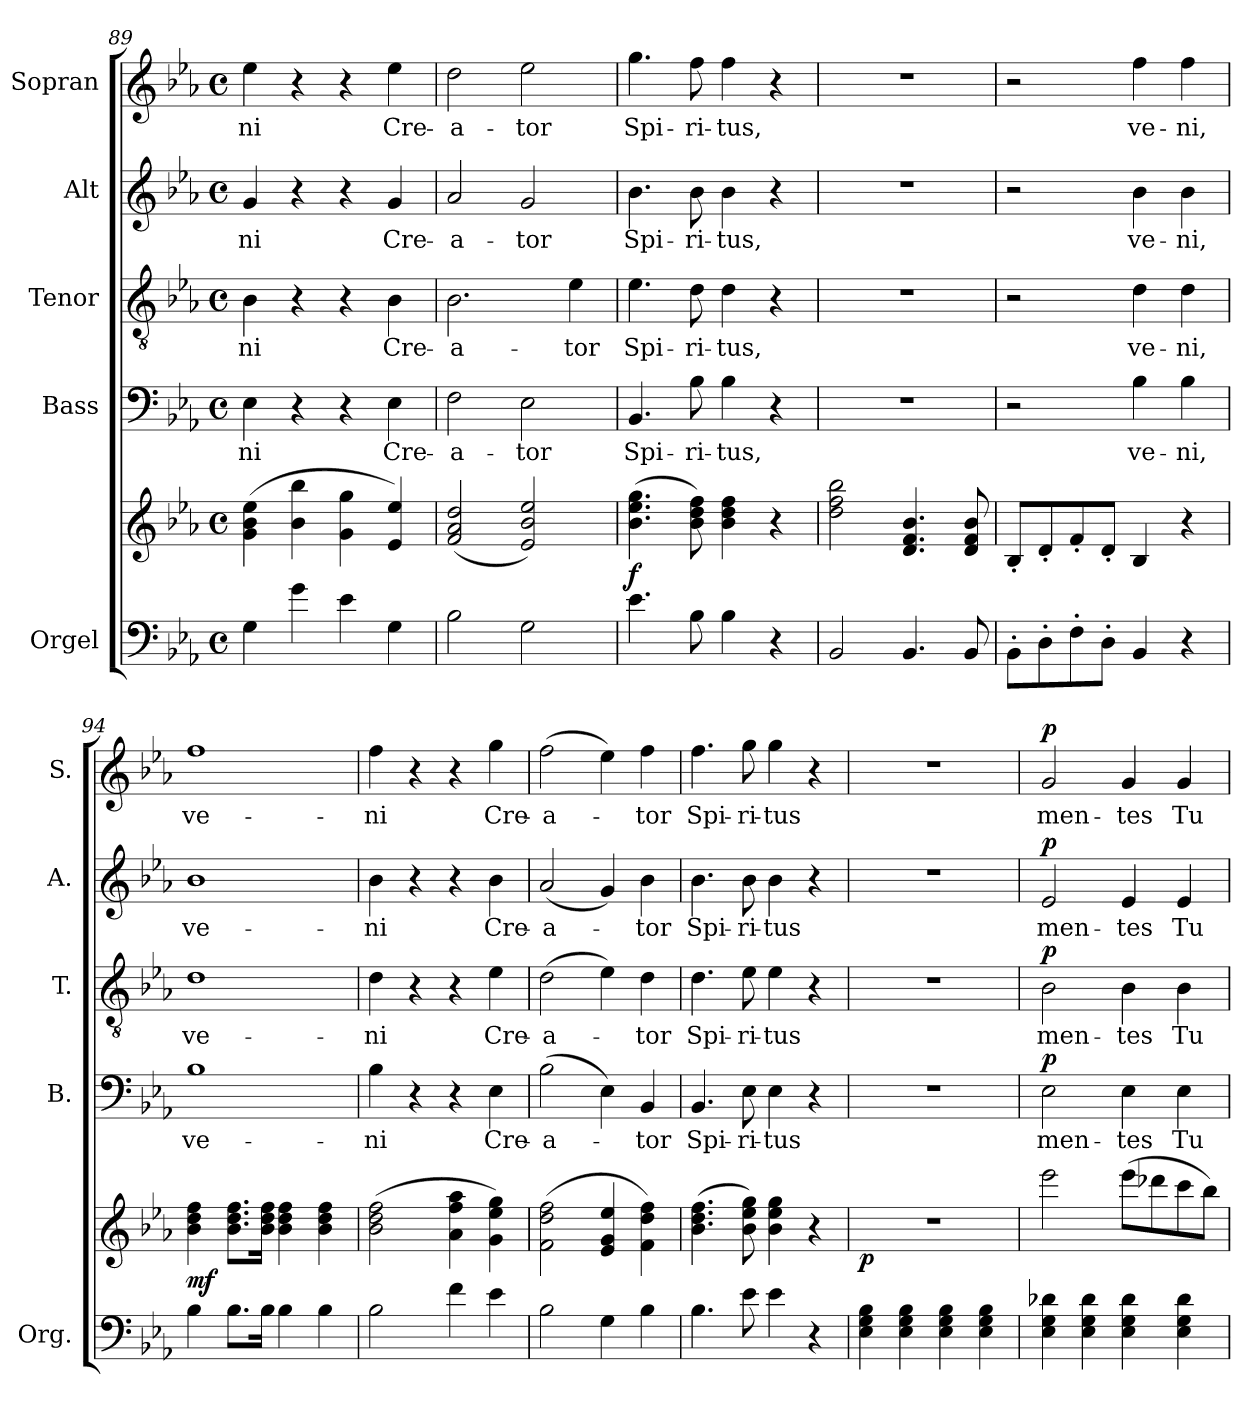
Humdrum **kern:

**kern	**kern	**dynam	**kern	**text	**dynam	**kern	**text	**dynam	**kern	**text	**dynam	**kern	**text	**dynam
*part5	*part5	*part5	*part4	*part4	*part4	*part3	*part3	*part3	*part2	*part2	*part2	*part1	*part1	*part1
*staff6	*staff5	*staff5/6	*staff4	*staff4	*staff4	*staff3	*staff3	*staff3	*staff2	*staff2	*staff2	*staff1	*staff1	*staff1
*I"Orgel	*	*	*I"Bass	*	*	*I"Tenor	*	*	*I"Alt	*	*	*I"Sopran	*	*
*I'Org.	*	*	*I'B.	*	*	*I'T.	*	*	*I'A.	*	*	*I'S.	*	*
*clefF4	*clefG2	*	*clefF4	*	*	*clefGv2	*	*	*clefG2	*	*	*clefG2	*	*
*k[b-e-a-]	*k[b-e-a-]	*	*k[b-e-a-]	*	*	*k[b-e-a-]	*	*	*k[b-e-a-]	*	*	*k[b-e-a-]	*	*
*E-:	*E-:	*	*E-:	*	*	*E-:	*	*	*E-:	*	*	*E-:	*	*
*M4/4	*M4/4	*	*M4/4	*	*	*M4/4	*	*	*M4/4	*	*	*M4/4	*	*
*met(c)	*met(c)	*	*met(c)	*	*	*met(c)	*	*	*met(c)	*	*	*met(c)	*	*
=89	=89	=89	=89	=89	=89	=89	=89	=89	=89	=89	=89	=89	=89	=89
!	!	!	!	!LO:LY:b	!	!	!LO:LY:b	!	!	!LO:LY:b	!	!	!LO:LY:b	!
4G\	(>4g\ 4b-\ 4ee-\	.	4E-\	-ni	.	4B-\	-ni	.	4g/	-ni	.	4ee-\	-ni	.
4g\	4b-\ 4bb-\	.	4r	.	.	4r	.	.	4r	.	.	4r	.	.
4e-\	4g\ 4gg\	.	4r	.	.	4r	.	.	4r	.	.	4r	.	.
!	!	!	!	!LO:LY:b	!	!	!LO:LY:b	!	!	!LO:LY:b	!	!	!LO:LY:b	!
4G\	4e-/ 4ee-/)	.	4E-\	Cre-	.	4B-\	Cre-	.	4g/	Cre-	.	4ee-\	Cre-	.
=90	=90	=90	=90	=90	=90	=90	=90	=90	=90	=90	=90	=90	=90	=90
!	!	!	!	!LO:LY:b	!	!	!LO:LY:b	!	!	!LO:LY:b	!	!	!LO:LY:b	!
2B-\	(<2f/ 2a-/ 2dd/	.	2F\	-a-	.	2.B-\	-a-	.	2a-/	-a-	.	2dd\	-a-	.
!	!	!	!	!LO:LY:b	!	!	!	!	!	!LO:LY:b	!	!	!LO:LY:b	!
2G\	2e-/ 2b-/ 2ee-/)	.	2E-\	-tor	.	.	.	.	2g/	-tor	.	2ee-\	-tor	.
!	!	!	!	!	!	!	!LO:LY:b	!	!	!	!	!	!	!
.	.	.	.	.	.	4e-\	-tor	.	.	.	.	.	.	.
=91	=91	=91	=91	=91	=91	=91	=91	=91	=91	=91	=91	=91	=91	=91
!	!	!LO:DY:b	!	!LO:LY:b	!	!	!LO:LY:b	!	!	!LO:LY:b	!	!	!LO:LY:b	!
4.e-\	(>4.b-\ 4.ee-\ 4.gg\	f	4.BB-/	Spi-	.	4.e-\	Spi-	.	4.b-\	Spi-	.	4.gg\	Spi-	.
!	!	!	!	!LO:LY:b	!	!	!LO:LY:b	!	!	!LO:LY:b	!	!	!LO:LY:b	!
8B-\	8b-\ 8dd\ 8ff\)	.	8B-\	-ri-	.	8d\	-ri-	.	8b-\	-ri-	.	8ff\	-ri-	.
!	!	!	!	!LO:LY:b	!	!	!LO:LY:b	!	!	!LO:LY:b	!	!	!LO:LY:b	!
4B-\	4b-\ 4dd\ 4ff\	.	4B-\	-tus,	.	4d\	-tus,	.	4b-\	-tus,	.	4ff\	-tus,	.
4r	4r	.	4r	.	.	4r	.	.	4r	.	.	4r	.	.
=92	=92	=92	=92	=92	=92	=92	=92	=92	=92	=92	=92	=92	=92	=92
2BB-/	2dd\ 2ff\ 2bb-\	.	1r	.	.	1r	.	.	1r	.	.	1r	.	.
4.BB-/	4.d/ 4.f/ 4.b-/	.	.	.	.	.	.	.	.	.	.	.	.	.
8BB-/	8d/ 8f/ 8b-/	.	.	.	.	.	.	.	.	.	.	.	.	.
!!LO:PB:g=z
=93	=93	=93	=93	=93	=93	=93	=93	=93	=93	=93	=93	=93	=93	=93
8BB-'>\L	8B-'</L	.	2r	.	.	2r	.	.	2r	.	.	2r	.	.
8D'>\	8d'</	.	.	.	.	.	.	.	.	.	.	.	.	.
8F'>\	8f'</	.	.	.	.	.	.	.	.	.	.	.	.	.
8D'>\J	8d'</J	.	.	.	.	.	.	.	.	.	.	.	.	.
!	!	!	!	!LO:LY:b	!	!	!LO:LY:b	!	!	!LO:LY:b	!	!	!LO:LY:b	!
4BB-/	4B-/	.	4B-\	ve-	.	4d\	ve-	.	4b-\	ve-	.	4ff\	ve-	.
!	!	!	!	!LO:LY:b	!	!	!LO:LY:b	!	!	!LO:LY:b	!	!	!LO:LY:b	!
4r	4r	.	4B-\	-ni,	.	4d\	-ni,	.	4b-\	-ni,	.	4ff\	-ni,	.
=94	=94	=94	=94	=94	=94	=94	=94	=94	=94	=94	=94	=94	=94	=94
!	!	!LO:DY:b	!	!LO:LY:b	!	!	!LO:LY:b	!	!	!LO:LY:b	!	!	!LO:LY:b	!
4B-\	4b-\ 4dd\ 4ff\	mf	1B-	ve-	.	1d	ve-	.	1b-	ve-	.	1ff	ve-	.
8.B-\L	8.b-\ 8.dd\ 8.ff\L	.	.	.	.	.	.	.	.	.	.	.	.	.
16B-\Jk	16b-\ 16dd\ 16ff\Jk	.	.	.	.	.	.	.	.	.	.	.	.	.
4B-\	4b-\ 4dd\ 4ff\	.	.	.	.	.	.	.	.	.	.	.	.	.
4B-\	4b-\ 4dd\ 4ff\	.	.	.	.	.	.	.	.	.	.	.	.	.
=95	=95	=95	=95	=95	=95	=95	=95	=95	=95	=95	=95	=95	=95	=95
!	!	!	!	!LO:LY:b	!	!	!LO:LY:b	!	!	!LO:LY:b	!	!	!LO:LY:b	!
2B-\	(>2b-\ 2dd\ 2ff\	.	4B-\	-ni	.	4d\	-ni	.	4b-\	-ni	.	4ff\	-ni	.
.	.	.	4r	.	.	4r	.	.	4r	.	.	4r	.	.
4f\	4a-\ 4ff\ 4aa-\	.	4r	.	.	4r	.	.	4r	.	.	4r	.	.
!	!	!	!	!LO:LY:b	!	!	!LO:LY:b	!	!	!LO:LY:b	!	!	!LO:LY:b	!
4e-\	4g\ 4ee-\ 4gg\)	.	4E-\	Cre-	.	4e-\	Cre-	.	4b-\	Cre-	.	4gg\	Cre-	.
=96	=96	=96	=96	=96	=96	=96	=96	=96	=96	=96	=96	=96	=96	=96
!	!	!	!	!LO:LY:b	!	!	!LO:LY:b	!	!	!LO:LY:b	!	!	!LO:LY:b	!
2B-\	(>2f\ 2dd\ 2ff\	.	(>2B-\	-a-	.	(>2d\	-a-	.	(<2a-/	-a-	.	(>2ff\	-a-	.
4G\	4e-/ 4g/ 4ee-/	.	4E-\)	.	.	4e-\)	.	.	4g/)	.	.	4ee-\)	.	.
!	!	!	!	!LO:LY:b	!	!	!LO:LY:b	!	!	!LO:LY:b	!	!	!LO:LY:b	!
4B-\	4f\ 4dd\ 4ff\)	.	4BB-/	-tor	.	4d\	-tor	.	4b-\	-tor	.	4ff\	-tor	.
=97	=97	=97	=97	=97	=97	=97	=97	=97	=97	=97	=97	=97	=97	=97
!	!	!	!	!LO:LY:b	!	!	!LO:LY:b	!	!	!LO:LY:b	!	!	!LO:LY:b	!
4.B-\	(>4.b-\ 4.dd\ 4.ff\	.	4.BB-/	Spi-	.	4.d\	Spi-	.	4.b-\	Spi-	.	4.ff\	Spi-	.
!	!	!	!	!LO:LY:b	!	!	!LO:LY:b	!	!	!LO:LY:b	!	!	!LO:LY:b	!
8e-\	8b-\ 8ee-\ 8gg\)	.	8E-\	-ri-	.	8e-\	-ri-	.	8b-\	-ri-	.	8gg\	-ri-	.
!	!	!	!	!LO:LY:b	!	!	!LO:LY:b	!	!	!LO:LY:b	!	!	!LO:LY:b	!
4e-\	4b-\ 4ee-\ 4gg\	.	4E-\	-tus	.	4e-\	-tus	.	4b-\	-tus	.	4gg\	-tus	.
4r	4r	.	4r	.	.	4r	.	.	4r	.	.	4r	.	.
=98	=98	=98	=98	=98	=98	=98	=98	=98	=98	=98	=98	=98	=98	=98
!	!	!LO:DY:b	!	!	!	!	!	!	!	!	!	!	!	!
4E-\ 4G\ 4B-\	1r	p	1r	.	.	1r	.	.	1r	.	.	1r	.	.
4E-\ 4G\ 4B-\	.	.	.	.	.	.	.	.	.	.	.	.	.	.
4E-\ 4G\ 4B-\	.	.	.	.	.	.	.	.	.	.	.	.	.	.
4E-\ 4G\ 4B-\	.	.	.	.	.	.	.	.	.	.	.	.	.	.
=99	=99	=99	=99	=99	=99	=99	=99	=99	=99	=99	=99	=99	=99	=99
!	!	!	!	!LO:LY:b	!LO:DY:a	!	!LO:LY:b	!LO:DY:a	!	!LO:LY:b	!LO:DY:a	!	!LO:LY:b	!LO:DY:a
4E-\ 4G\ 4d-X\	2eee-\	.	2E-\	men-	p	2B-\	men-	p	2e-/	men-	p	2g/	men-	p
4E-\ 4G\ 4d-\	.	.	.	.	.	.	.	.	.	.	.	.	.	.
!	!	!	!	!LO:LY:b	!	!	!LO:LY:b	!	!	!LO:LY:b	!	!	!LO:LY:b	!
4E-\ 4G\ 4d-\	(>8eee-\L	.	4E-\	-tes	.	4B-\	-tes	.	4e-/	-tes	.	4g/	-tes	.
.	8ddd-X\	.	.	.	.	.	.	.	.	.	.	.	.	.
!	!	!	!	!LO:LY:b	!	!	!LO:LY:b	!	!	!LO:LY:b	!	!	!LO:LY:b	!
4E-\ 4G\ 4d-\	8ccc\	.	4E-\	Tu-	.	4B-\	Tu-	.	4e-/	Tu-	.	4g/	Tu-	.
.	8bb-\J)	.	.	.	.	.	.	.	.	.	.	.	.	.
=	=	=	=	=	=	=	=	=	=	=	=	=	=	=
*-	*-	*-	*-	*-	*-	*-	*-	*-	*-	*-	*-	*-	*-	*-
